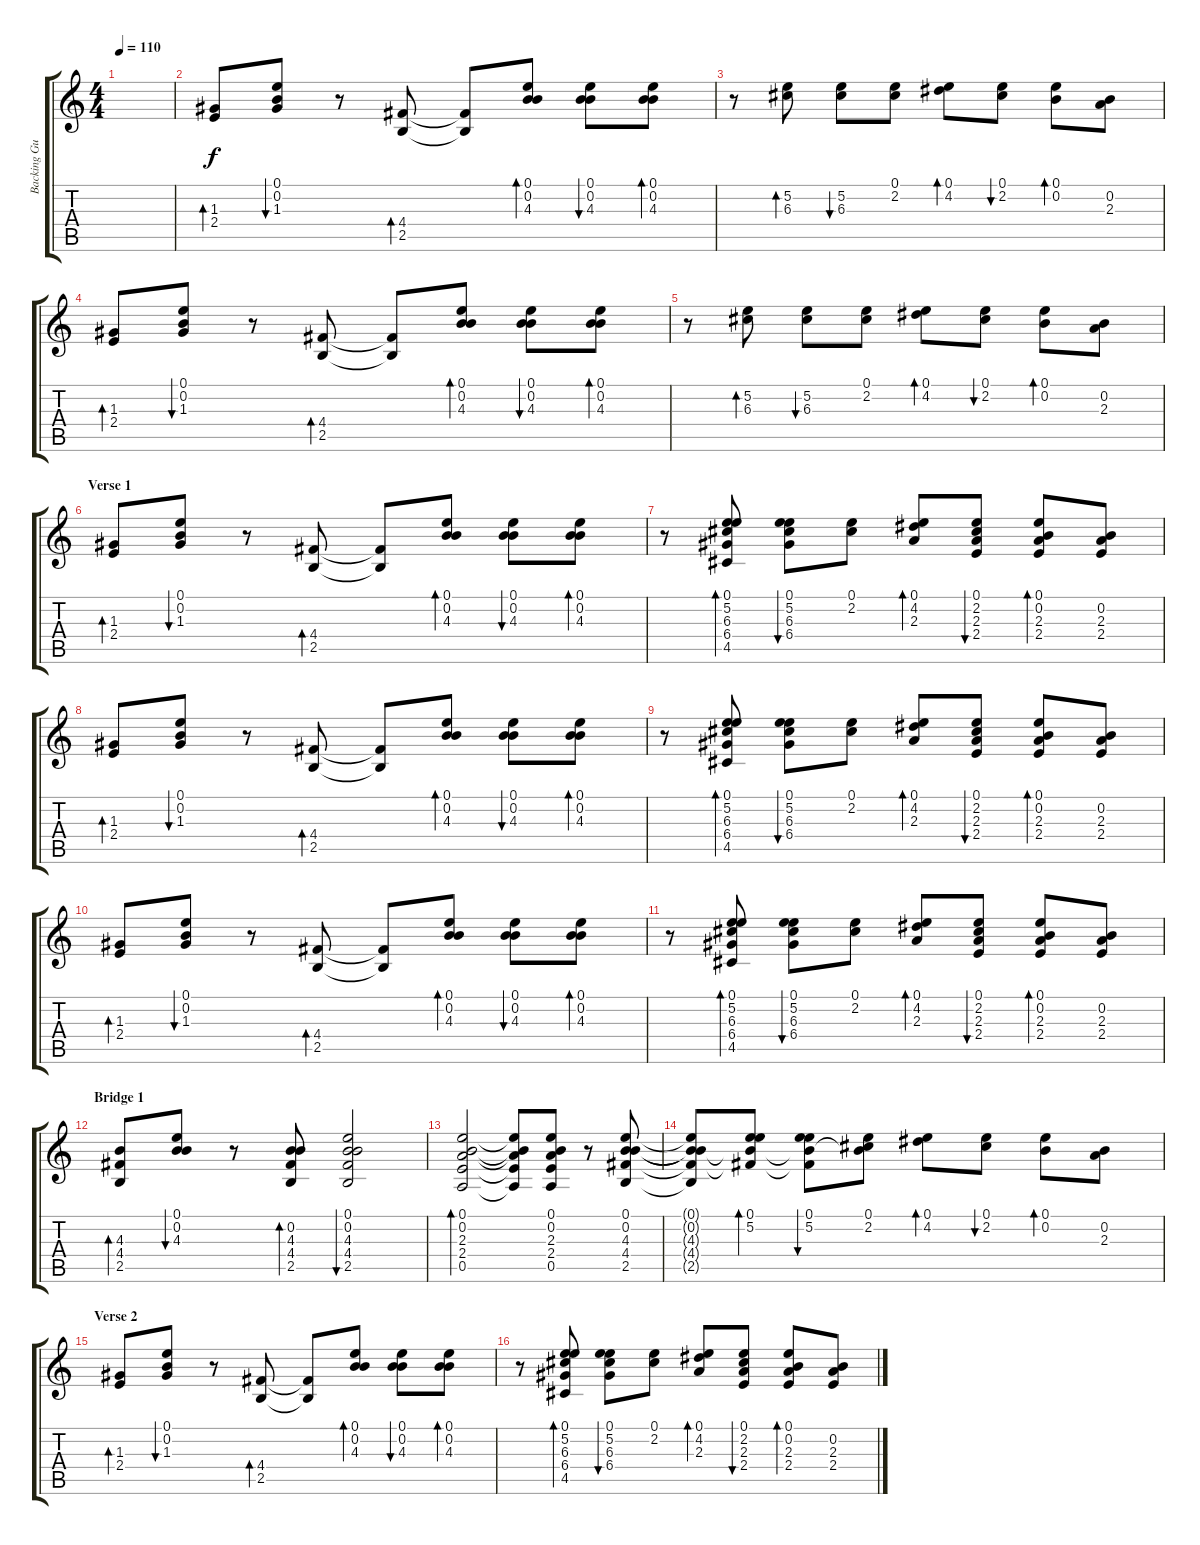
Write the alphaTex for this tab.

\track ("Backing Guitar (Acoustic)" "Backing Gu") {instrument acousticguitarsteel}
\staff {score tabs}
\tuning (E4 B3 G3 D3 A2 E2) {hide}
\ts (4 4)
\tempo 110
\clef g2
\ks c
|
(1.3 2.4).8{bd 60} (0.1 0.2 1.3).8{bu 60} r.8 (4.4 2.5).8{bd 60} (4.4{t} 2.5{t}).8 (0.1 0.2 4.3).8{bd 60} (0.1 0.2 4.3).8{bu 60} (0.1 0.2 4.3).8{bd 60} |
r.8 (5.2 6.3).8{bd 60} (5.2 6.3).8{bu 60} (0.1 2.2).8 (0.1 4.2).8{bd 30} (0.1 2.2).8{bu 30} (0.1 0.2).8{bd 30} (0.2 2.3).8 |
(1.3 2.4).8{bd 60} (0.1 0.2 1.3).8{bu 60} r.8 (4.4 2.5).8{bd 60} (4.4{t} 2.5{t}).8 (0.1 0.2 4.3).8{bd 60} (0.1 0.2 4.3).8{bu 60} (0.1 0.2 4.3).8{bd 60} |
r.8 (5.2 6.3).8{bd 60} (5.2 6.3).8{bu 60} (0.1 2.2).8 (0.1 4.2).8{bd 30} (0.1 2.2).8{bu 30} (0.1 0.2).8{bd 30} (0.2 2.3).8 |
\section ("" "Verse 1")
(1.3 2.4).8{bd 60} (0.1 0.2 1.3).8{bu 60} r.8 (4.4 2.5).8{bd 60} (4.4{t} 2.5{t}).8 (0.1 0.2 4.3).8{bd 60} (0.1 0.2 4.3).8{bu 60} (0.1 0.2 4.3).8{bd 60} |
r.8 (0.1 5.2 6.3 6.4 4.5).8{bd 60} (0.1 5.2 6.3 6.4).8{bu 60} (0.1 2.2).8 (0.1 4.2 2.3).8{bd 30} (0.1 2.2 2.3 2.4).8{bu 30} (0.1 0.2 2.3 2.4).8{bd 30} (0.2 2.3 2.4).8 |
(1.3 2.4).8{bd 60} (0.1 0.2 1.3).8{bu 60} r.8 (4.4 2.5).8{bd 60} (4.4{t} 2.5{t}).8 (0.1 0.2 4.3).8{bd 60} (0.1 0.2 4.3).8{bu 60} (0.1 0.2 4.3).8{bd 60} |
r.8 (0.1 5.2 6.3 6.4 4.5).8{bd 60} (0.1 5.2 6.3 6.4).8{bu 60} (0.1 2.2).8 (0.1 4.2 2.3).8{bd 30} (0.1 2.2 2.3 2.4).8{bu 30} (0.1 0.2 2.3 2.4).8{bd 30} (0.2 2.3 2.4).8 |
(1.3 2.4).8{bd 60} (0.1 0.2 1.3).8{bu 60} r.8 (4.4 2.5).8{bd 60} (4.4{t} 2.5{t}).8 (0.1 0.2 4.3).8{bd 60} (0.1 0.2 4.3).8{bu 60} (0.1 0.2 4.3).8{bd 60} |
r.8 (0.1 5.2 6.3 6.4 4.5).8{bd 60} (0.1 5.2 6.3 6.4).8{bu 60} (0.1 2.2).8 (0.1 4.2 2.3).8{bd 30} (0.1 2.2 2.3 2.4).8{bu 30} (0.1 0.2 2.3 2.4).8{bd 30} (0.2 2.3 2.4).8 |
\section ("" "Bridge 1")
(4.3 4.4 2.5).8{bd 30} (0.1 0.2 4.3).8{bu 30} r.8 (0.2 4.3 4.4 2.5).8{bd 30} (0.1 0.2 4.3 4.4 2.5).2{bu 30} |
(0.1 0.2 2.3 2.4 0.5).2{bd 30} (0.1{t} 0.2{t} 2.3{t} 2.4{t} 0.5{t}).8 (0.1 0.2 2.3 2.4 0.5).8 r.8 (0.1 0.2 4.3 4.4 2.5).8 |
(0.1{t} 0.2{t} 4.3{t} 4.4{t} 2.5{t}).8 (0.1 5.2 4.3{t} 4.4{t}).8{bd 60} (0.1 5.2 4.3{t} 4.4{t}).8{bu 60} (0.1 2.2 4.3{t}).8 (0.1 4.2).8{bd 30} (0.1 2.2).8{bu 30} (0.1 0.2).8{bd 30} (0.2 2.3).8 |
\section ("" "Verse 2")
(1.3 2.4).8{bd 60} (0.1 0.2 1.3).8{bu 60} r.8 (4.4 2.5).8{bd 60} (4.4{t} 2.5{t}).8 (0.1 0.2 4.3).8{bd 60} (0.1 0.2 4.3).8{bu 60} (0.1 0.2 4.3).8{bd 60} |
r.8 (0.1 5.2 6.3 6.4 4.5).8{bd 60} (0.1 5.2 6.3 6.4).8{bu 60} (0.1 2.2).8 (0.1 4.2 2.3).8{bd 30} (0.1 2.2 2.3 2.4).8{bu 30} (0.1 0.2 2.3 2.4).8{bd 30} (0.2 2.3 2.4).8
